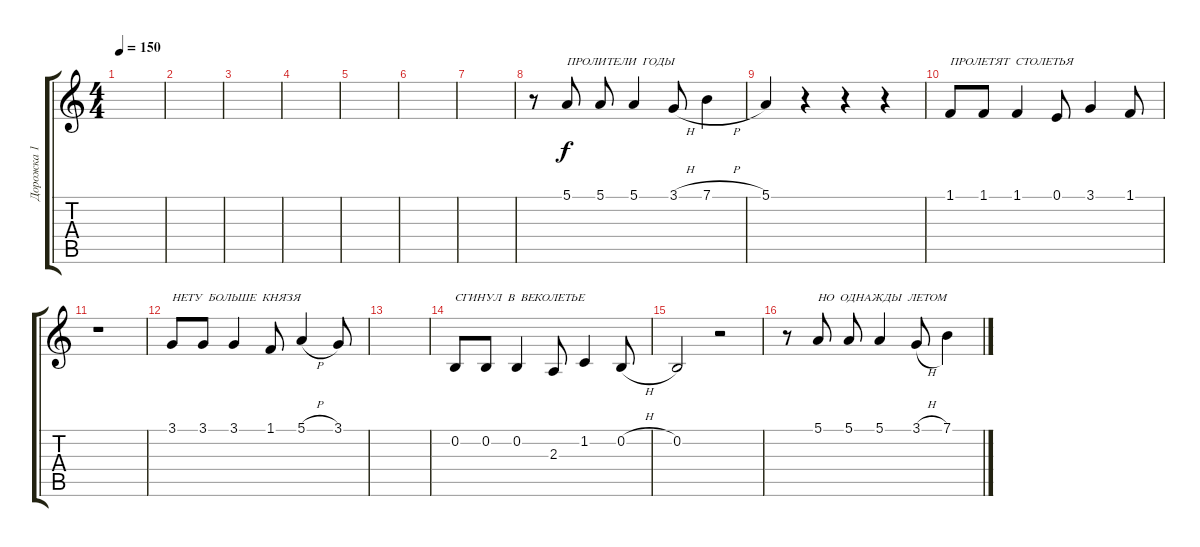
\track ("Дорожка 1" "Дорожка 1") {instrument acousticgrandpiano}
\staff {score tabs}
\tuning (E4 B3 G3 D3 A2 E2) {hide}
\ts (4 4)
\tempo 150
\clef g2
\ks c
|
|
|
|
|
|
|
r.8 5.1.8{txt "ПРОЛИТЕЛИ  ГОДЫ"} 5.1.8 5.1.4 3.1{h}.8 7.1{h}.4 |
5.1.4 r.4 r.4 r.4 |
1.1.8{txt "ПРОЛЕТЯТ  СТОЛЕТЬЯ"} 1.1.8 1.1.4 0.1.8 3.1.4 1.1.8 |
r.1 |
3.1.8{txt "НЕТУ  БОЛЬШЕ  КНЯЗЯ "} 3.1.8 3.1.4 1.1.8 5.1{h}.4 3.1.8 |
|
0.2.8{txt "СГИНУЛ  В  ВЕКОЛЕТЬЕ "} 0.2.8 0.2.4 2.3.8 1.2.4 0.2{h}.8 |
0.2.2 r.2 |
r.8 5.1.8{txt "НО  ОДНАЖДЫ  ЛЕТОМ"} 5.1.8 5.1.4 3.1{h}.8 7.1{h}.4
